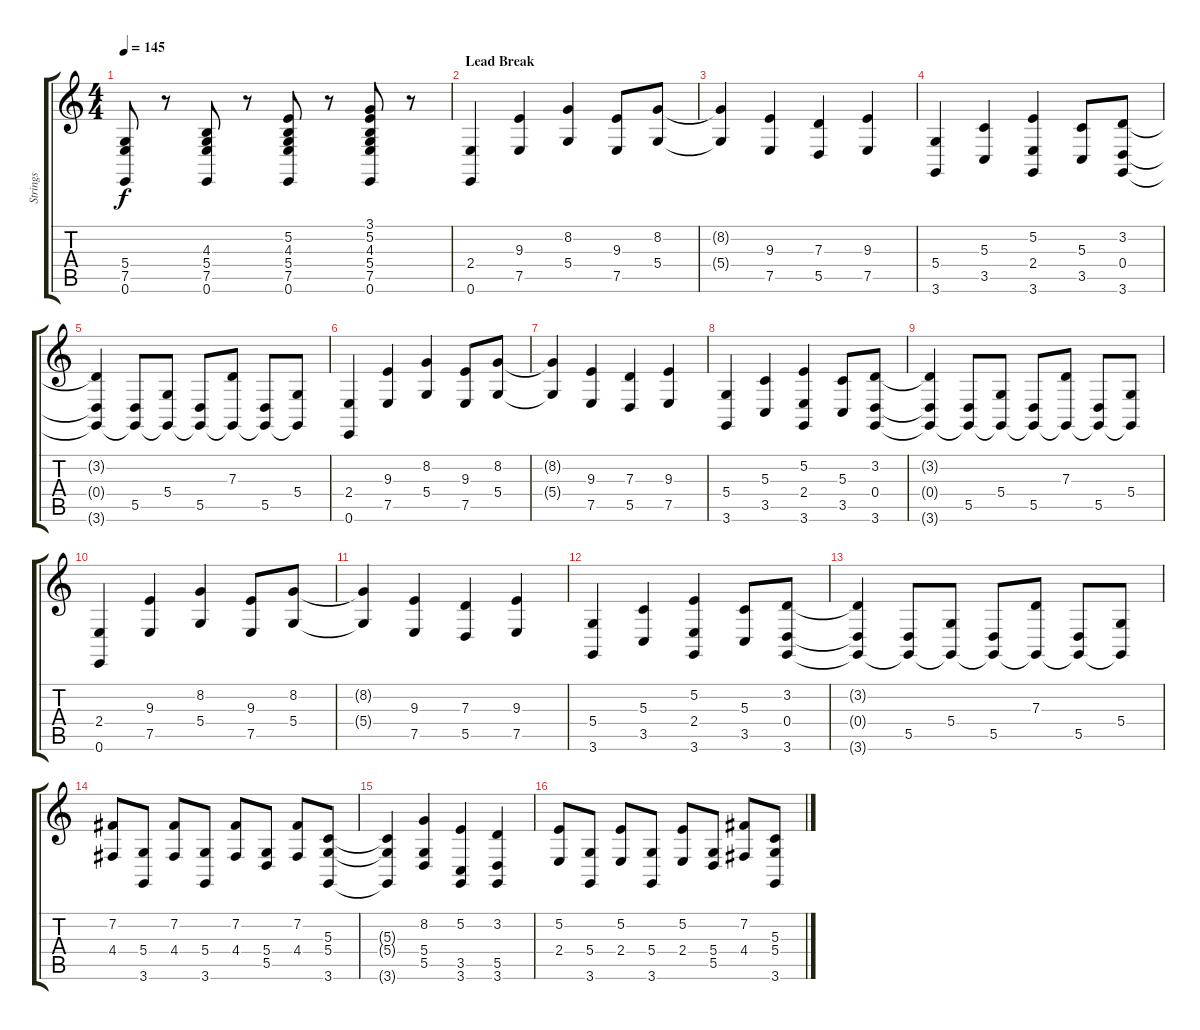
\track ("Strings" "Strings") {instrument stringensemble1}
\staff {score tabs}
\tuning (E4 B3 G3 D3 A2 E2) {hide}
\ts (4 4)
\tempo 145
\clef g2
\ks c
(5.4 7.5 0.6).8{dy f} r.8 (4.3 5.4 7.5 0.6).8 r.8 (5.2 4.3 5.4 7.5 0.6).8 r.8 (3.1 5.2 4.3 5.4 7.5 0.6).8 r.8 |
\section ("" "Lead Break")
(2.4 0.6).4 (9.3 7.5).4 (8.2 5.4).4 (9.3 7.5).8 (8.2 5.4).8 |
(8.2{t} 5.4{t}).4 (9.3 7.5).4 (7.3 5.5).4 (9.3 7.5).4 |
(5.4 3.6).4 (5.3 3.5).4 (5.2 2.4 3.6).4 (5.3 3.5).8 (3.2 0.4 3.6).8 |
(3.2{t} 0.4{t} 3.6{t}).4 (5.5 3.6{t}).8 (5.4 3.6{t}).8 (5.5 3.6{t}).8 (7.3 3.6{t}).8 (5.5 3.6{t}).8 (5.4 3.6{t}).8 |
(2.4 0.6).4 (9.3 7.5).4 (8.2 5.4).4 (9.3 7.5).8 (8.2 5.4).8 |
(8.2{t} 5.4{t}).4 (9.3 7.5).4 (7.3 5.5).4 (9.3 7.5).4 |
(5.4 3.6).4 (5.3 3.5).4 (5.2 2.4 3.6).4 (5.3 3.5).8 (3.2 0.4 3.6).8 |
(3.2{t} 0.4{t} 3.6{t}).4 (5.5 3.6{t}).8 (5.4 3.6{t}).8 (5.5 3.6{t}).8 (7.3 3.6{t}).8 (5.5 3.6{t}).8 (5.4 3.6{t}).8 |
(2.4 0.6).4 (9.3 7.5).4 (8.2 5.4).4 (9.3 7.5).8 (8.2 5.4).8 |
(8.2{t} 5.4{t}).4 (9.3 7.5).4 (7.3 5.5).4 (9.3 7.5).4 |
(5.4 3.6).4 (5.3 3.5).4 (5.2 2.4 3.6).4 (5.3 3.5).8 (3.2 0.4 3.6).8 |
(3.2{t} 0.4{t} 3.6{t}).4 (5.5 3.6{t}).8 (5.4 3.6{t}).8 (5.5 3.6{t}).8 (7.3 3.6{t}).8 (5.5 3.6{t}).8 (5.4 3.6{t}).8 |
(7.2 4.4).8 (5.4 3.6).8 (7.2 4.4).8 (5.4 3.6).8 (7.2 4.4).8 (5.4 5.5).8 (7.2 4.4).8 (5.3 5.4 3.6).8 |
(5.3{t} 5.4{t} 3.6{t}).4 (8.2 5.4 5.5).4 (5.2 3.5 3.6).4 (3.2 5.5 3.6).4 |
(5.2 2.4).8 (5.4 3.6).8 (5.2 2.4).8 (5.4 3.6).8 (5.2 2.4).8 (5.4 5.5).8 (7.2 4.4).8 (5.3 5.4 3.6).8
